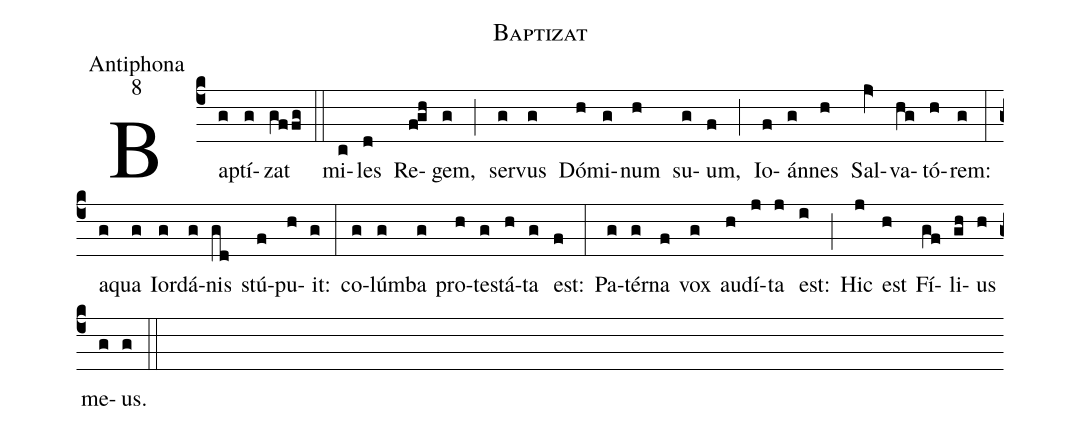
name:Baptizat;
office-part:Antiphona;
mode:8;
%%
(c4) Bap(g)tí(g)zat(gffg) (::)
mi(c)les(d) Re(f!gh)gem,(g) (;) ser(g)vus(g) Dó(h)mi(g)num(h) su(g)um,(f) (;) Io(f)án(g)nes(h) Sal(jV>)va(hg)tó(h)rem:(g) (:)
a(g)qua(g) Ior(g)dá(g)nis(gd) stú(f)pu(h)it:(g) (:)
co(g)lúm(g)ba(g) pro(h)te(g)stá(h)ta(g) est:(f) (:)
Pa(g)tér(g)na(f) vox(g) au(h)dí(j)ta(j) est:(i) (;) Hic(j) est(h) Fí(gf)li(gh)us(h) me(g)us.(g) (::)
